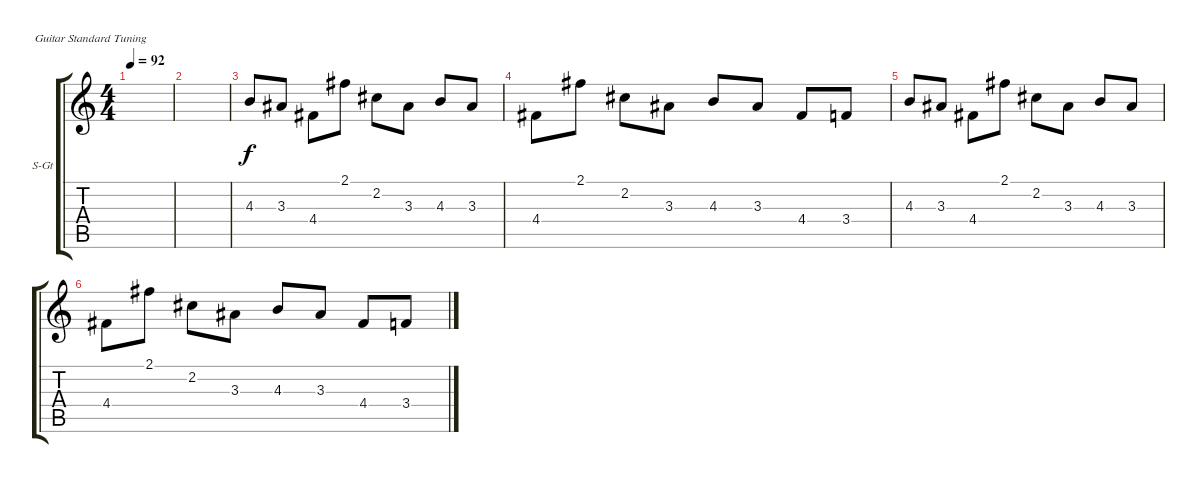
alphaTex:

\defaultSystemsLayout 4
\bracketExtendMode groupsimilarinstruments
\firstSystemTrackNameOrientation horizontal
\otherSystemsTrackNameOrientation horizontal
\track ("Steel Guitar" "S-Gt") {instrument acousticguitarsteel}
\staff {score tabs}
\tuning (E4 B3 G3 D3 A2 E2)
\ts (4 4)
\tempo 92
\clef g2
\ks c
|
|
4.3.8 3.3.8 4.4.8 2.1.8 2.2.8 3.3.8 4.3.8 3.3.8 |
4.4.8 2.1.8 2.2.8 3.3.8 4.3.8 3.3.8 4.4.8 3.4.8 |
4.3.8 3.3.8 4.4.8 2.1.8 2.2.8 3.3.8 4.3.8 3.3.8 |
4.4.8 2.1.8 2.2.8 3.3.8 4.3.8 3.3.8 4.4.8 3.4.8
